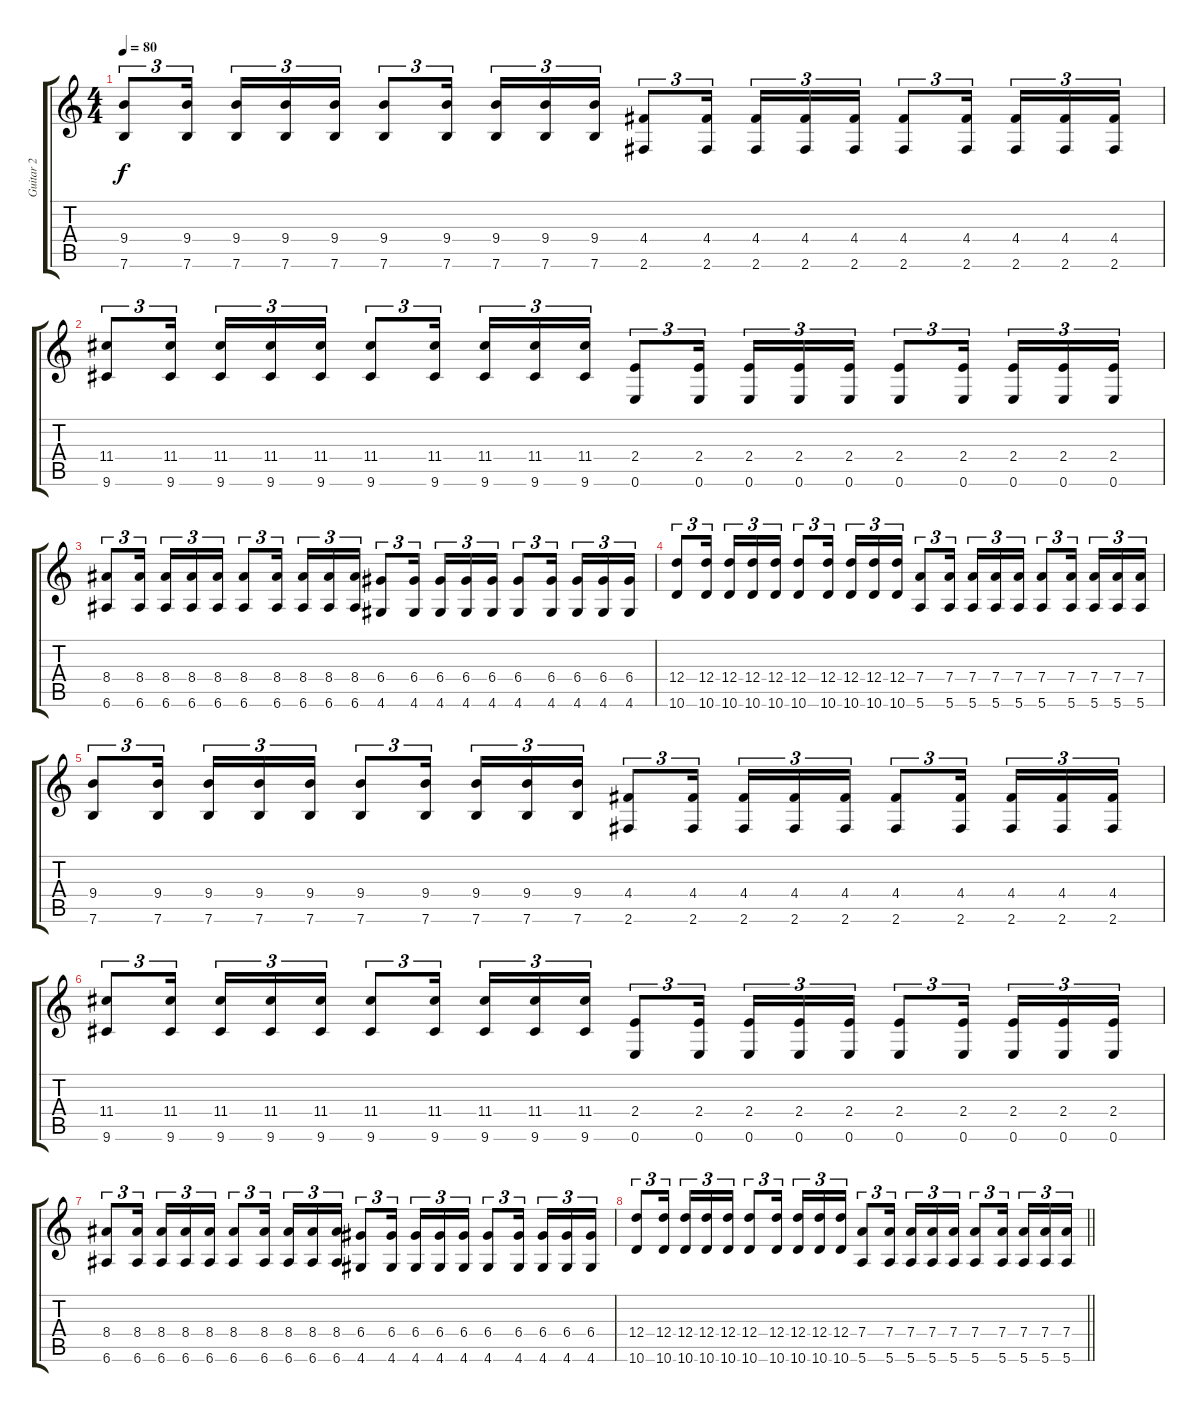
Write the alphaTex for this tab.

\track ("Guitar 2" "Guitar 2") {instrument distortionguitar}
\staff {score tabs}
\tuning (E4 B3 G3 D3 A2 E2) {hide}
\ts (4 4)
\tempo 80
\clef g2
\ks c
(9.4 7.6).8{tu (3 2) dy f} (9.4 7.6).16{tu (3 2) beam splitsecondary} (9.4 7.6).16{tu (3 2)} (9.4 7.6).16{tu (3 2)} (9.4 7.6).16{tu (3 2)} (9.4 7.6).8{tu (3 2)} (9.4 7.6).16{tu (3 2) beam splitsecondary} (9.4 7.6).16{tu (3 2)} (9.4 7.6).16{tu (3 2)} (9.4 7.6).16{tu (3 2)} (4.4 2.6).8{tu (3 2)} (4.4 2.6).16{tu (3 2) beam splitsecondary} (4.4 2.6).16{tu (3 2)} (4.4 2.6).16{tu (3 2)} (4.4 2.6).16{tu (3 2)} (4.4 2.6).8{tu (3 2)} (4.4 2.6).16{tu (3 2) beam splitsecondary} (4.4 2.6).16{tu (3 2)} (4.4 2.6).16{tu (3 2)} (4.4 2.6).16{tu (3 2)} |
(11.4 9.6).8{tu (3 2)} (11.4 9.6).16{tu (3 2) beam splitsecondary} (11.4 9.6).16{tu (3 2)} (11.4 9.6).16{tu (3 2)} (11.4 9.6).16{tu (3 2)} (11.4 9.6).8{tu (3 2)} (11.4 9.6).16{tu (3 2) beam splitsecondary} (11.4 9.6).16{tu (3 2)} (11.4 9.6).16{tu (3 2)} (11.4 9.6).16{tu (3 2)} (2.4 0.6).8{tu (3 2)} (2.4 0.6).16{tu (3 2) beam splitsecondary} (2.4 0.6).16{tu (3 2)} (2.4 0.6).16{tu (3 2)} (2.4 0.6).16{tu (3 2)} (2.4 0.6).8{tu (3 2)} (2.4 0.6).16{tu (3 2) beam splitsecondary} (2.4 0.6).16{tu (3 2)} (2.4 0.6).16{tu (3 2)} (2.4 0.6).16{tu (3 2)} |
(8.4 6.6).8{tu (3 2)} (8.4 6.6).16{tu (3 2) beam splitsecondary} (8.4 6.6).16{tu (3 2)} (8.4 6.6).16{tu (3 2)} (8.4 6.6).16{tu (3 2)} (8.4 6.6).8{tu (3 2)} (8.4 6.6).16{tu (3 2) beam splitsecondary} (8.4 6.6).16{tu (3 2)} (8.4 6.6).16{tu (3 2)} (8.4 6.6).16{tu (3 2)} (6.4 4.6).8{tu (3 2)} (6.4 4.6).16{tu (3 2) beam splitsecondary} (6.4 4.6).16{tu (3 2)} (6.4 4.6).16{tu (3 2)} (6.4 4.6).16{tu (3 2)} (6.4 4.6).8{tu (3 2)} (6.4 4.6).16{tu (3 2) beam splitsecondary} (6.4 4.6).16{tu (3 2)} (6.4 4.6).16{tu (3 2)} (6.4 4.6).16{tu (3 2)} |
(12.4 10.6).8{tu (3 2)} (12.4 10.6).16{tu (3 2) beam splitsecondary} (12.4 10.6).16{tu (3 2)} (12.4 10.6).16{tu (3 2)} (12.4 10.6).16{tu (3 2)} (12.4 10.6).8{tu (3 2)} (12.4 10.6).16{tu (3 2) beam splitsecondary} (12.4 10.6).16{tu (3 2)} (12.4 10.6).16{tu (3 2)} (12.4 10.6).16{tu (3 2)} (7.4 5.6).8{tu (3 2)} (7.4 5.6).16{tu (3 2) beam splitsecondary} (7.4 5.6).16{tu (3 2)} (7.4 5.6).16{tu (3 2)} (7.4 5.6).16{tu (3 2)} (7.4 5.6).8{tu (3 2)} (7.4 5.6).16{tu (3 2) beam splitsecondary} (7.4 5.6).16{tu (3 2)} (7.4 5.6).16{tu (3 2)} (7.4 5.6).16{tu (3 2)} |
(9.4 7.6).8{tu (3 2)} (9.4 7.6).16{tu (3 2) beam splitsecondary} (9.4 7.6).16{tu (3 2)} (9.4 7.6).16{tu (3 2)} (9.4 7.6).16{tu (3 2)} (9.4 7.6).8{tu (3 2)} (9.4 7.6).16{tu (3 2) beam splitsecondary} (9.4 7.6).16{tu (3 2)} (9.4 7.6).16{tu (3 2)} (9.4 7.6).16{tu (3 2)} (4.4 2.6).8{tu (3 2)} (4.4 2.6).16{tu (3 2) beam splitsecondary} (4.4 2.6).16{tu (3 2)} (4.4 2.6).16{tu (3 2)} (4.4 2.6).16{tu (3 2)} (4.4 2.6).8{tu (3 2)} (4.4 2.6).16{tu (3 2) beam splitsecondary} (4.4 2.6).16{tu (3 2)} (4.4 2.6).16{tu (3 2)} (4.4 2.6).16{tu (3 2)} |
(11.4 9.6).8{tu (3 2)} (11.4 9.6).16{tu (3 2) beam splitsecondary} (11.4 9.6).16{tu (3 2)} (11.4 9.6).16{tu (3 2)} (11.4 9.6).16{tu (3 2)} (11.4 9.6).8{tu (3 2)} (11.4 9.6).16{tu (3 2) beam splitsecondary} (11.4 9.6).16{tu (3 2)} (11.4 9.6).16{tu (3 2)} (11.4 9.6).16{tu (3 2)} (2.4 0.6).8{tu (3 2)} (2.4 0.6).16{tu (3 2) beam splitsecondary} (2.4 0.6).16{tu (3 2)} (2.4 0.6).16{tu (3 2)} (2.4 0.6).16{tu (3 2)} (2.4 0.6).8{tu (3 2)} (2.4 0.6).16{tu (3 2) beam splitsecondary} (2.4 0.6).16{tu (3 2)} (2.4 0.6).16{tu (3 2)} (2.4 0.6).16{tu (3 2)} |
(8.4 6.6).8{tu (3 2)} (8.4 6.6).16{tu (3 2) beam splitsecondary} (8.4 6.6).16{tu (3 2)} (8.4 6.6).16{tu (3 2)} (8.4 6.6).16{tu (3 2)} (8.4 6.6).8{tu (3 2)} (8.4 6.6).16{tu (3 2) beam splitsecondary} (8.4 6.6).16{tu (3 2)} (8.4 6.6).16{tu (3 2)} (8.4 6.6).16{tu (3 2)} (6.4 4.6).8{tu (3 2)} (6.4 4.6).16{tu (3 2) beam splitsecondary} (6.4 4.6).16{tu (3 2)} (6.4 4.6).16{tu (3 2)} (6.4 4.6).16{tu (3 2)} (6.4 4.6).8{tu (3 2)} (6.4 4.6).16{tu (3 2) beam splitsecondary} (6.4 4.6).16{tu (3 2)} (6.4 4.6).16{tu (3 2)} (6.4 4.6).16{tu (3 2)} |
\barLineRight lightlight
(12.4 10.6).8{tu (3 2)} (12.4 10.6).16{tu (3 2) beam splitsecondary} (12.4 10.6).16{tu (3 2)} (12.4 10.6).16{tu (3 2)} (12.4 10.6).16{tu (3 2)} (12.4 10.6).8{tu (3 2)} (12.4 10.6).16{tu (3 2) beam splitsecondary} (12.4 10.6).16{tu (3 2)} (12.4 10.6).16{tu (3 2)} (12.4 10.6).16{tu (3 2)} (7.4 5.6).8{tu (3 2)} (7.4 5.6).16{tu (3 2) beam splitsecondary} (7.4 5.6).16{tu (3 2)} (7.4 5.6).16{tu (3 2)} (7.4 5.6).16{tu (3 2)} (7.4 5.6).8{tu (3 2)} (7.4 5.6).16{tu (3 2) beam splitsecondary} (7.4 5.6).16{tu (3 2)} (7.4 5.6).16{tu (3 2)} (7.4 5.6).16{tu (3 2)}
